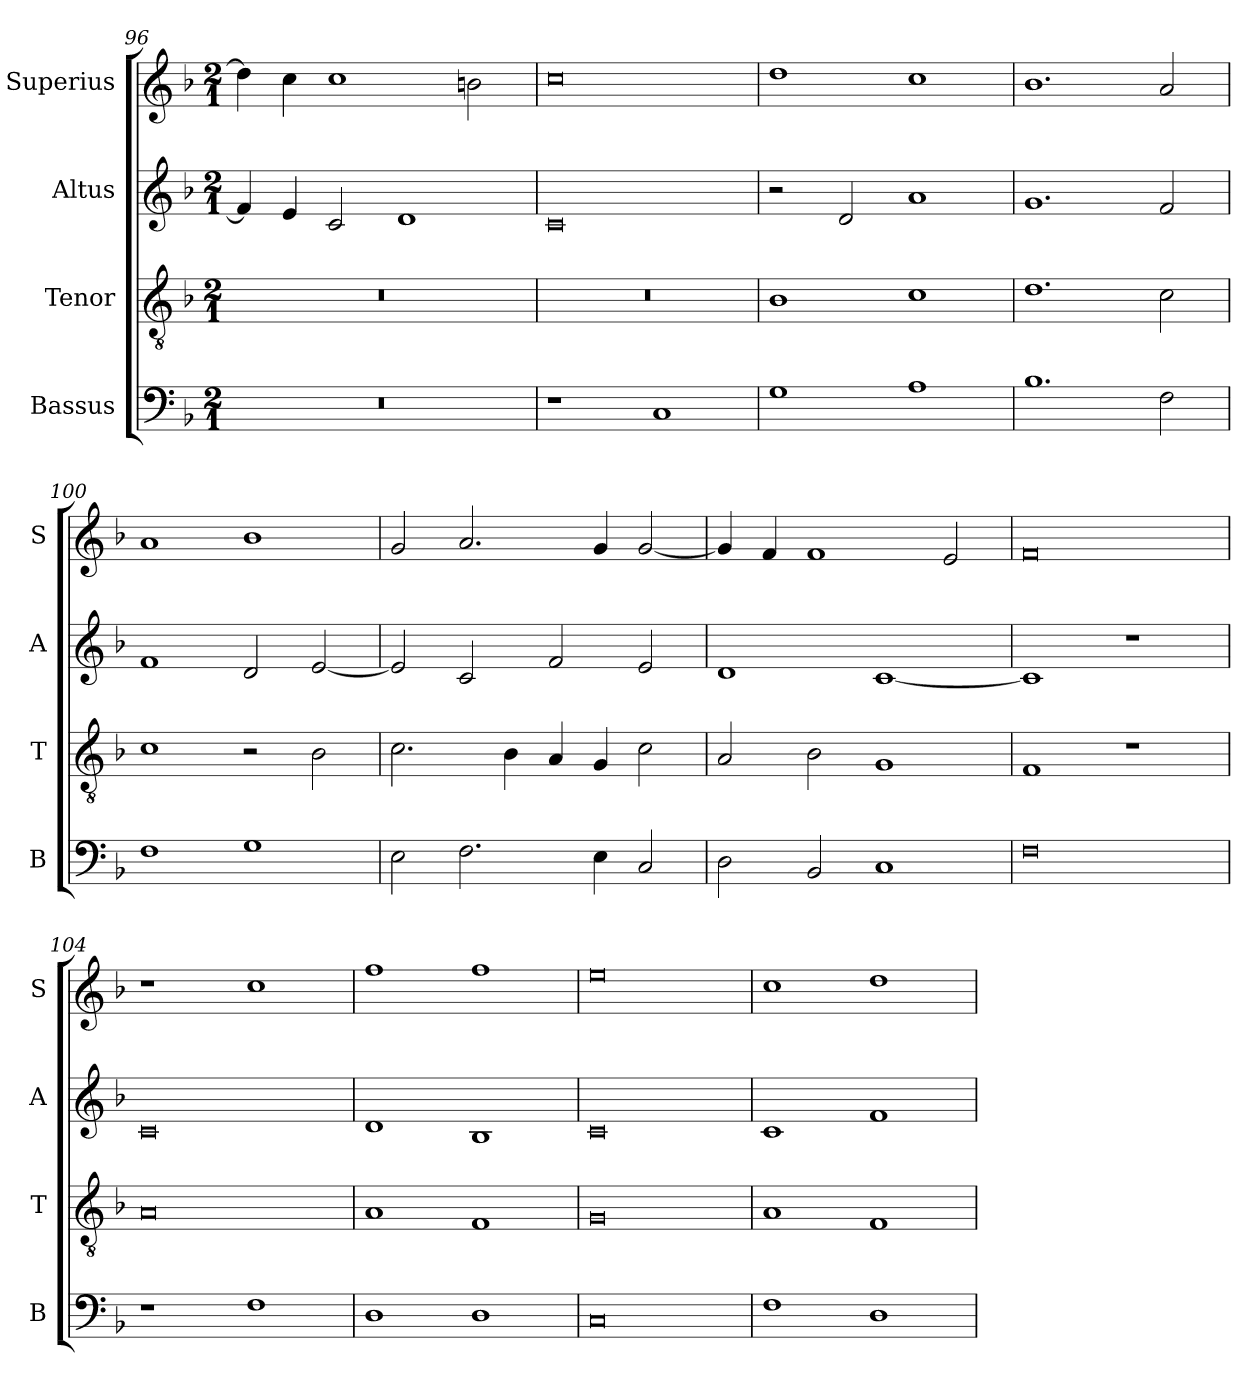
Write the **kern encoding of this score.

**kern	**kern	**kern	**kern
*part4	*part3	*part2	*part1
*staff4	*staff3	*staff2	*staff1
*I"Bassus	*I"Tenor	*I"Altus	*I"Superius
*I'B	*I'T	*I'A	*I'S
*clefF4	*clefGv2	*clefG2	*clefG2
*k[b-]	*k[b-]	*k[b-]	*k[b-]
*F:	*F:	*F:	*F:
*M2/1	*M2/1	*M2/1	*M2/1
=96	=96	=96	=96
0r	0r	4f]	4dd]
.	.	4e	4cc
.	.	2c	1cc
.	.	1d	.
.	.	.	2bn
=97	=97	=97	=97
1r	0r	0c	0cc
1C	.	.	.
=98	=98	=98	=98
1G	1B-	2r	1dd
.	.	2d	.
1A	1c	1a	1cc
=99	=99	=99	=99
1.B-	1.d	1.g	1.b-
2F	2c	2f	2a
=100	=100	=100	=100
1F	1c	1f	1a
1G	2r	2d	1b-
.	2B-	[2e	.
=101	=101	=101	=101
2E	2.c	2e]	2g
2.F	.	2c	2.a
.	4B-	.	.
.	4A	2f	.
4E	4G	.	4g
2C	2c	2e	[2g
=102	=102	=102	=102
2D	2A	1d	4g]
.	.	.	4f
2BB-	2B-	.	1f
1C	1G	[1c	.
.	.	.	2e
=103	=103	=103	=103
0F	1F	1c]	0f
.	1r	1r	.
=104	=104	=104	=104
1r	0A	0c	1r
1F	.	.	1cc
=105	=105	=105	=105
1D	1A	1d	1ff
1D	1F	1B-	1ff
=106	=106	=106	=106
0C	0G	0c	0ee
=107	=107	=107	=107
1F	1A	1c	1cc
1D	1F	1f	1dd
=	=	=	=
*-	*-	*-	*-
